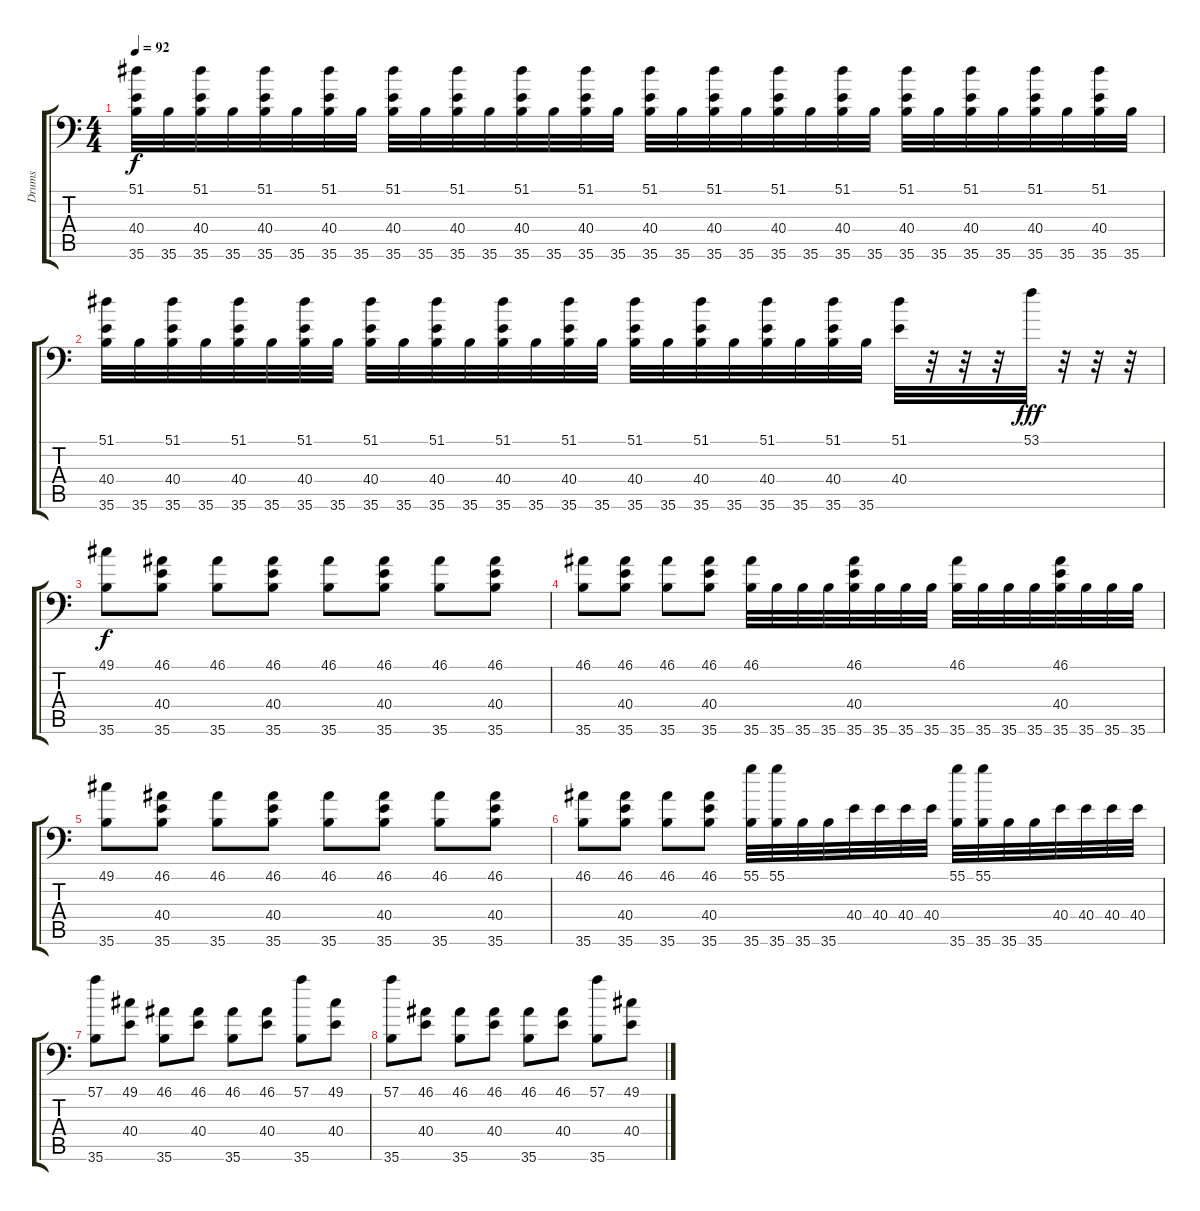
\track ("Drums" "Drums") {instrument acousticgrandpiano}
\staff {score tabs}
\tuning (C-1 C-1 C-1 C-1 C-1 C-1) {hide}
\ts (4 4)
\tempo 92
\clef f4
\ks c
(51.1 40.4 35.6).32{dy f} 35.6.32 (51.1 40.4 35.6).32 35.6.32 (51.1 40.4 35.6).32 35.6.32 (51.1 40.4 35.6).32 35.6.32 (51.1 40.4 35.6).32 35.6.32 (51.1 40.4 35.6).32 35.6.32 (51.1 40.4 35.6).32 35.6.32 (51.1 40.4 35.6).32 35.6.32 (51.1 40.4 35.6).32 35.6.32 (51.1 40.4 35.6).32 35.6.32 (51.1 40.4 35.6).32 35.6.32 (51.1 40.4 35.6).32 35.6.32 (51.1 40.4 35.6).32 35.6.32 (51.1 40.4 35.6).32 35.6.32 (51.1 40.4 35.6).32 35.6.32 (51.1 40.4 35.6).32 35.6.32 |
(51.1 40.4 35.6).32 35.6.32 (51.1 40.4 35.6).32 35.6.32 (51.1 40.4 35.6).32 35.6.32 (51.1 40.4 35.6).32 35.6.32 (51.1 40.4 35.6).32 35.6.32 (51.1 40.4 35.6).32 35.6.32 (51.1 40.4 35.6).32 35.6.32 (51.1 40.4 35.6).32 35.6.32 (51.1 40.4 35.6).32 35.6.32 (51.1 40.4 35.6).32 35.6.32 (51.1 40.4 35.6).32 35.6.32 (51.1 40.4 35.6).32 35.6.32 (51.1 40.4).32 r.32 r.32 r.32 53.1.32{dy fff} r.32 r.32 r.32 |
(49.1 35.6).8{dy f} (46.1 40.4 35.6).8 (46.1 35.6).8 (46.1 40.4 35.6).8 (46.1 35.6).8 (46.1 40.4 35.6).8 (46.1 35.6).8 (46.1 40.4 35.6).8 |
(46.1 35.6).8 (46.1 40.4 35.6).8 (46.1 35.6).8 (46.1 40.4 35.6).8 (46.1 35.6).32 35.6.32 35.6.32 35.6.32 (46.1 40.4 35.6).32 35.6.32 35.6.32 35.6.32 (46.1 35.6).32 35.6.32 35.6.32 35.6.32 (46.1 40.4 35.6).32 35.6.32 35.6.32 35.6.32 |
(49.1 35.6).8 (46.1 40.4 35.6).8 (46.1 35.6).8 (46.1 40.4 35.6).8 (46.1 35.6).8 (46.1 40.4 35.6).8 (46.1 35.6).8 (46.1 40.4 35.6).8 |
(46.1 35.6).8 (46.1 40.4 35.6).8 (46.1 35.6).8 (46.1 40.4 35.6).8 (55.1 35.6).32 (55.1 35.6).32 35.6.32 35.6.32 40.4.32 40.4.32 40.4.32 40.4.32 (55.1 35.6).32 (55.1 35.6).32 35.6.32 35.6.32 40.4.32 40.4.32 40.4.32 40.4.32 |
(57.1 35.6).8 (49.1 40.4).8 (46.1 35.6).8 (46.1 40.4).8 (46.1 35.6).8 (46.1 40.4).8 (57.1 35.6).8 (49.1 40.4).8 |
(57.1 35.6).8 (46.1 40.4).8 (46.1 35.6).8 (46.1 40.4).8 (46.1 35.6).8 (46.1 40.4).8 (57.1 35.6).8 (49.1 40.4).8
